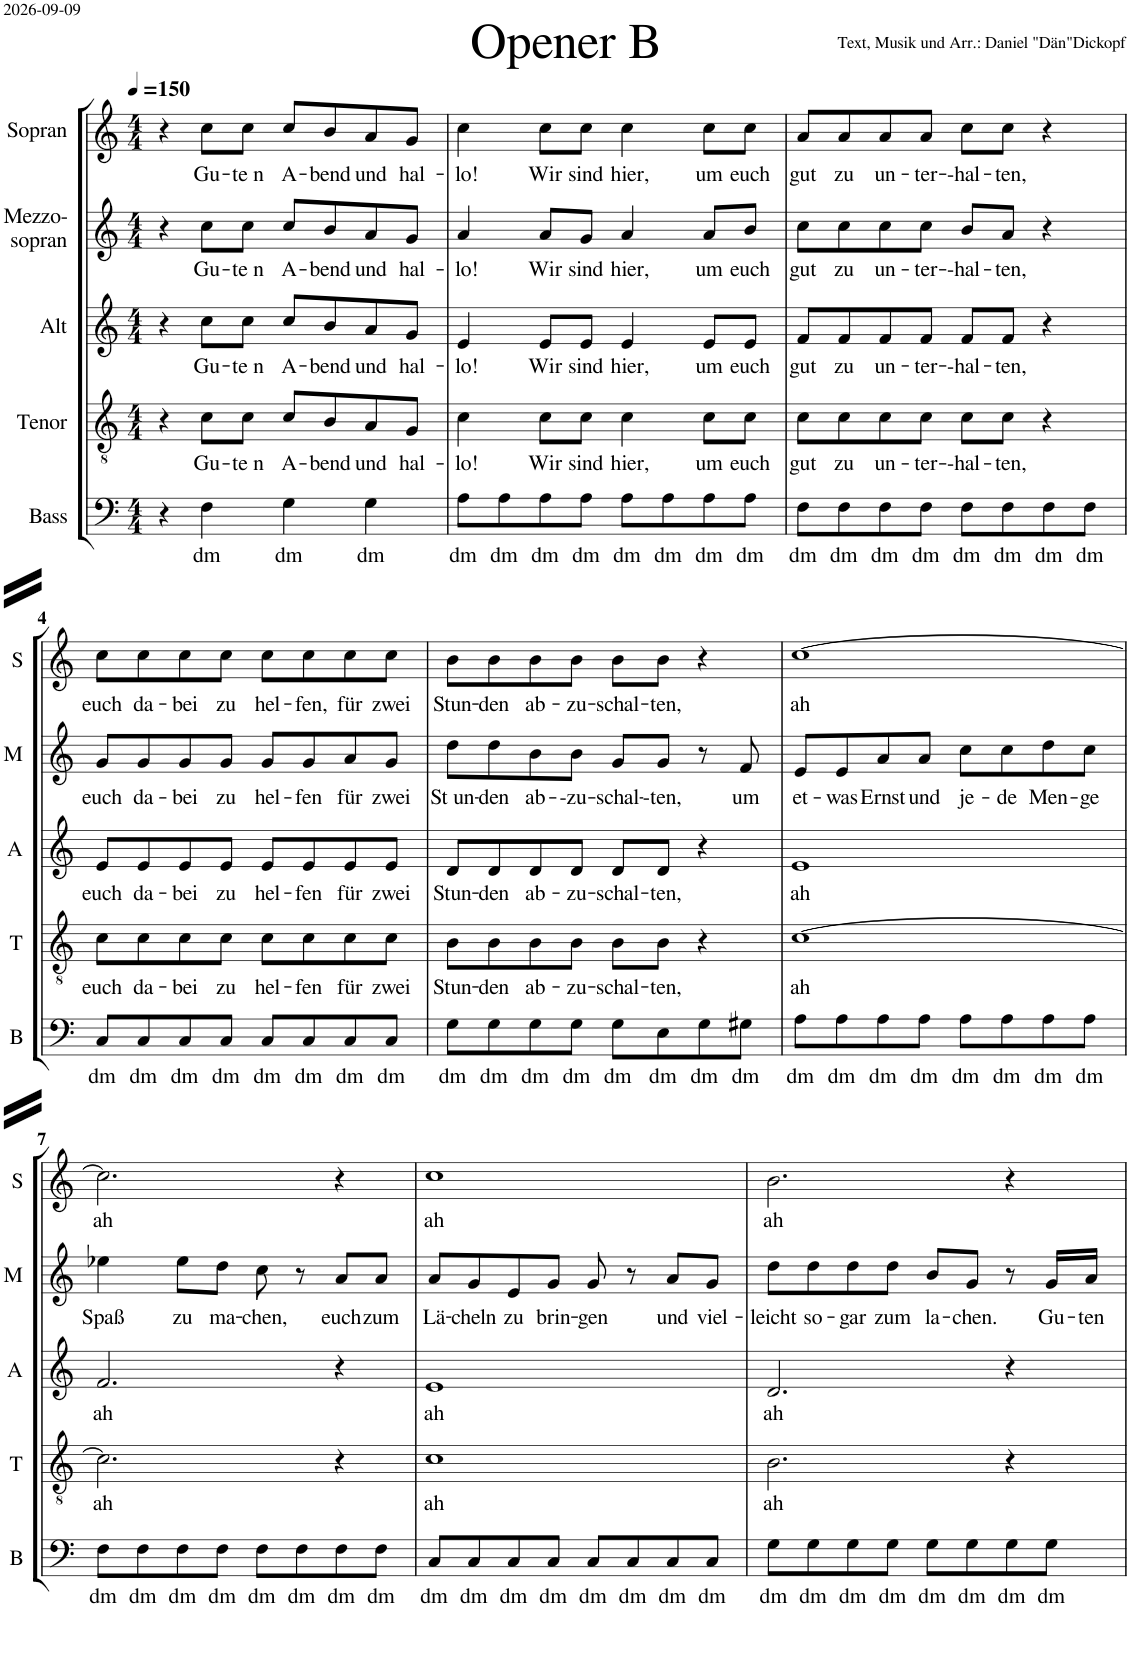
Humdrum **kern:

**kern	**text	**kern	**text	**kern	**text	**kern	**text	**kern	**text
*part5	*part5	*part4	*part4	*part3	*part3	*part2	*part2	*part1	*part1
*staff5	*staff5	*staff4	*staff4	*staff3	*staff3	*staff2	*staff2	*staff1	*staff1
*I"Bass	*	*I"Tenor	*	*I"Alt	*	*I"Mezzo- sopran	*	*I"Sopran	*
*I'B	*	*I'T	*	*I'A	*	*I'M	*	*I'S	*
*clefF4	*	*clefGv2	*	*clefG2	*	*clefG2	*	*clefG2	*
*k[]	*	*k[]	*	*k[]	*	*k[]	*	*k[]	*
*M4/4	*	*M4/4	*	*M4/4	*	*M4/4	*	*M4/4	*
*MM150	*	*MM150	*	*MM150	*	*MM150	*	*MM150	*
=1	=1	=1	=1	=1	=1	=1	=1	=1	=1
4r	.	4r	.	4r	.	4r	.	4r	.
!	!LO:LY:b	!	!LO:LY:b	!	!LO:LY:b	!	!LO:LY:b	!	!LO:LY:b
4F\	dm	8c\L	Gu-	8cc\L	Gu-	8cc\L	Gu-	8cc\L	Gu-
!	!	!	!LO:LY:b	!	!LO:LY:b	!	!LO:LY:b	!	!LO:LY:b
.	.	8c\J	te n	8cc\J	te n	8cc\J	te n	8cc\J	te n
!	!LO:LY:b	!	!LO:LY:b	!	!LO:LY:b	!	!LO:LY:b	!	!LO:LY:b
4G\	dm	8c/L	A-	8cc/L	A-	8cc/L	A-	8cc/L	A-
!	!	!	!LO:LY:b	!	!LO:LY:b	!	!LO:LY:b	!	!LO:LY:b
.	.	8B/	bend	8b/	bend	8b/	bend	8b/	bend
!	!LO:LY:b	!	!LO:LY:b	!	!LO:LY:b	!	!LO:LY:b	!	!LO:LY:b
4G\	dm	8A/	und	8a/	und	8a/	und	8a/	und
!	!	!	!LO:LY:b	!	!LO:LY:b	!	!LO:LY:b	!	!LO:LY:b
.	.	8G/J	hal-	8g/J	hal-	8g/J	hal-	8g/J	hal-
=2	=2	=2	=2	=2	=2	=2	=2	=2	=2
!	!LO:LY:b	!	!LO:LY:b	!	!LO:LY:b	!	!LO:LY:b	!	!LO:LY:b
8A\L	dm	4c\	lo!	4e/	lo!	4a/	lo!	4cc\	lo!
!	!LO:LY:b	!	!	!	!	!	!	!	!
8A\	dm	.	.	.	.	.	.	.	.
!	!LO:LY:b	!	!LO:LY:b	!	!LO:LY:b	!	!LO:LY:b	!	!LO:LY:b
8A\	dm	8c\L	Wir	8e/L	Wir	8a/L	Wir	8cc\L	Wir
!	!LO:LY:b	!	!LO:LY:b	!	!LO:LY:b	!	!LO:LY:b	!	!LO:LY:b
8A\J	dm	8c\J	sind	8e/J	sind	8g/J	sind	8cc\J	sind
!	!LO:LY:b	!	!LO:LY:b	!	!LO:LY:b	!	!LO:LY:b	!	!LO:LY:b
8A\L	dm	4c\	hier,	4e/	hier,	4a/	hier,	4cc\	hier,
!	!LO:LY:b	!	!	!	!	!	!	!	!
8A\	dm	.	.	.	.	.	.	.	.
!	!LO:LY:b	!	!LO:LY:b	!	!LO:LY:b	!	!LO:LY:b	!	!LO:LY:b
8A\	dm	8c\L	um	8e/L	um	8a/L	um	8cc\L	um
!	!LO:LY:b	!	!LO:LY:b	!	!LO:LY:b	!	!LO:LY:b	!	!LO:LY:b
8A\J	dm	8c\J	euch	8e/J	euch	8b/J	euch	8cc\J	euch
=3	=3	=3	=3	=3	=3	=3	=3	=3	=3
!	!LO:LY:b	!	!LO:LY:b	!	!LO:LY:b	!	!LO:LY:b	!	!LO:LY:b
8F\L	dm	8c\L	gut	8f/L	gut	8cc\L	gut	8a/L	gut
!	!LO:LY:b	!	!LO:LY:b	!	!LO:LY:b	!	!LO:LY:b	!	!LO:LY:b
8F\	dm	8c\	zu	8f/	zu	8cc\	zu	8a/	zu
!	!LO:LY:b	!	!LO:LY:b	!	!LO:LY:b	!	!LO:LY:b	!	!LO:LY:b
8F\	dm	8c\	un-	8f/	un-	8cc\	un-	8a/	un-
!	!LO:LY:b	!	!LO:LY:b	!	!LO:LY:b	!	!LO:LY:b	!	!LO:LY:b
8F\J	dm	8c\J	ter-	8f/J	ter-	8cc\J	ter-	8a/J	ter-
!	!LO:LY:b	!	!LO:LY:b	!	!LO:LY:b	!	!LO:LY:b	!	!LO:LY:b
8F\L	dm	8c\L	-hal-	8f/L	-hal-	8b/L	-hal-	8cc\L	-hal-
!	!LO:LY:b	!	!LO:LY:b	!	!LO:LY:b	!	!LO:LY:b	!	!LO:LY:b
8F\	dm	8c\J	ten,	8f/J	ten,	8a/J	ten,	8cc\J	ten,
!	!LO:LY:b	!	!	!	!	!	!	!	!
8F\	dm	4r	.	4r	.	4r	.	4r	.
!	!LO:LY:b	!	!	!	!	!	!	!	!
8F\J	dm	.	.	.	.	.	.	.	.
!!LO:LB:g=z
=4	=4	=4	=4	=4	=4	=4	=4	=4	=4
!	!LO:LY:b	!	!LO:LY:b	!	!LO:LY:b	!	!LO:LY:b	!	!LO:LY:b
8C/L	dm	8c\L	euch	8e/L	euch	8g/L	euch	8cc\L	euch
!	!LO:LY:b	!	!LO:LY:b	!	!LO:LY:b	!	!LO:LY:b	!	!LO:LY:b
8C/	dm	8c\	da-	8e/	da-	8g/	da-	8cc\	da-
!	!LO:LY:b	!	!LO:LY:b	!	!LO:LY:b	!	!LO:LY:b	!	!LO:LY:b
8C/	dm	8c\	bei	8e/	bei	8g/	bei	8cc\	bei
!	!LO:LY:b	!	!LO:LY:b	!	!LO:LY:b	!	!LO:LY:b	!	!LO:LY:b
8C/J	dm	8c\J	zu	8e/J	zu	8g/J	zu	8cc\J	zu
!	!LO:LY:b	!	!LO:LY:b	!	!LO:LY:b	!	!LO:LY:b	!	!LO:LY:b
8C/L	dm	8c\L	hel-	8e/L	hel-	8g/L	hel-	8cc\L	hel-
!	!LO:LY:b	!	!LO:LY:b	!	!LO:LY:b	!	!LO:LY:b	!	!LO:LY:b
8C/	dm	8c\	fen	8e/	fen	8g/	fen	8cc\	fen,
!	!LO:LY:b	!	!LO:LY:b	!	!LO:LY:b	!	!LO:LY:b	!	!LO:LY:b
8C/	dm	8c\	für	8e/	für	8a/	für	8cc\	für
!	!LO:LY:b	!	!LO:LY:b	!	!LO:LY:b	!	!LO:LY:b	!	!LO:LY:b
8C/J	dm	8c\J	zwei	8e/J	zwei	8g/J	zwei	8cc\J	zwei
=5	=5	=5	=5	=5	=5	=5	=5	=5	=5
!	!LO:LY:b	!	!LO:LY:b	!	!LO:LY:b	!	!LO:LY:b	!	!LO:LY:b
8G\L	dm	8B\L	Stun-	8d/L	Stun-	8dd\L	St un-	8b\L	Stun-
!	!LO:LY:b	!	!LO:LY:b	!	!LO:LY:b	!	!LO:LY:b	!	!LO:LY:b
8G\	dm	8B\	den	8d/	den	8dd\	den	8b\	den
!	!LO:LY:b	!	!LO:LY:b	!	!LO:LY:b	!	!LO:LY:b	!	!LO:LY:b
8G\	dm	8B\	ab-	8d/	ab-	8b\	ab-	8b\	ab-
!	!LO:LY:b	!	!LO:LY:b	!	!LO:LY:b	!	!LO:LY:b	!	!LO:LY:b
8G\J	dm	8B\J	zu-	8d/J	zu-	8b\J	-zu-	8b\J	zu-
!	!LO:LY:b	!	!LO:LY:b	!	!LO:LY:b	!	!LO:LY:b	!	!LO:LY:b
8G\L	dm	8B\L	schal-	8d/L	schal-	8g/L	schal-	8b\L	schal-
!	!LO:LY:b	!	!LO:LY:b	!	!LO:LY:b	!	!LO:LY:b	!	!LO:LY:b
8E\	dm	8B\J	ten,	8d/J	ten,	8g/J	-ten,	8b\J	ten,
!	!LO:LY:b	!	!	!	!	!	!	!	!
8G\	dm	4r	.	4r	.	8r	.	4r	.
!	!LO:LY:b	!	!	!	!	!	!LO:LY:b	!	!
8G#X\J	dm	.	.	.	.	8f/	um	.	.
=6	=6	=6	=6	=6	=6	=6	=6	=6	=6
!	!LO:LY:b	!	!LO:LY:b	!	!LO:LY:b	!	!LO:LY:b	!	!LO:LY:b
8A\L	dm	[1c	ah	1e	ah	8e/L	et-	[1cc	ah
!	!LO:LY:b	!	!	!	!	!	!LO:LY:b	!	!
8A\	dm	.	.	.	.	8e/	was	.	.
!	!LO:LY:b	!	!	!	!	!	!LO:LY:b	!	!
8A\	dm	.	.	.	.	8a/	Ernst	.	.
!	!LO:LY:b	!	!	!	!	!	!LO:LY:b	!	!
8A\J	dm	.	.	.	.	8a/J	und	.	.
!	!LO:LY:b	!	!	!	!	!	!LO:LY:b	!	!
8A\L	dm	.	.	.	.	8cc\L	je-	.	.
!	!LO:LY:b	!	!	!	!	!	!LO:LY:b	!	!
8A\	dm	.	.	.	.	8cc\	de	.	.
!	!LO:LY:b	!	!	!	!	!	!LO:LY:b	!	!
8A\	dm	.	.	.	.	8dd\	Men-	.	.
!	!LO:LY:b	!	!	!	!	!	!LO:LY:b	!	!
8A\J	dm	.	.	.	.	8cc\J	ge	.	.
!!LO:LB:g=z
=7	=7	=7	=7	=7	=7	=7	=7	=7	=7
!	!LO:LY:b	!	!LO:LY:b	!	!LO:LY:b	!	!LO:LY:b	!	!LO:LY:b
8F\L	dm	2.c\]	ah	2.f/	ah	4ee-X\	Spaß	2.cc\]	ah
!	!LO:LY:b	!	!	!	!	!	!	!	!
8F\	dm	.	.	.	.	.	.	.	.
!	!LO:LY:b	!	!	!	!	!	!LO:LY:b	!	!
8F\	dm	.	.	.	.	8ee-\L	zu	.	.
!	!LO:LY:b	!	!	!	!	!	!LO:LY:b	!	!
8F\J	dm	.	.	.	.	8dd\J	ma-	.	.
!	!LO:LY:b	!	!	!	!	!	!LO:LY:b	!	!
8F\L	dm	.	.	.	.	8cc\	chen,	.	.
!	!LO:LY:b	!	!	!	!	!	!	!	!
8F\	dm	.	.	.	.	8r	.	.	.
!	!LO:LY:b	!	!	!	!	!	!LO:LY:b	!	!
8F\	dm	4r	.	4r	.	8a/L	euch	4r	.
!	!LO:LY:b	!	!	!	!	!	!LO:LY:b	!	!
8F\J	dm	.	.	.	.	8a/J	zum	.	.
=8	=8	=8	=8	=8	=8	=8	=8	=8	=8
!	!LO:LY:b	!	!LO:LY:b	!	!LO:LY:b	!	!LO:LY:b	!	!LO:LY:b
8C/L	dm	1c	ah	1e	ah	8a/L	Lä-	1cc	ah
!	!LO:LY:b	!	!	!	!	!	!LO:LY:b	!	!
8C/	dm	.	.	.	.	8g/	cheln	.	.
!	!LO:LY:b	!	!	!	!	!	!LO:LY:b	!	!
8C/	dm	.	.	.	.	8e/	zu	.	.
!	!LO:LY:b	!	!	!	!	!	!LO:LY:b	!	!
8C/J	dm	.	.	.	.	8g/J	brin-	.	.
!	!LO:LY:b	!	!	!	!	!	!LO:LY:b	!	!
8C/L	dm	.	.	.	.	8g/	gen	.	.
!	!LO:LY:b	!	!	!	!	!	!	!	!
8C/	dm	.	.	.	.	8r	.	.	.
!	!LO:LY:b	!	!	!	!	!	!LO:LY:b	!	!
8C/	dm	.	.	.	.	8a/L	und	.	.
!	!LO:LY:b	!	!	!	!	!	!LO:LY:b	!	!
8C/J	dm	.	.	.	.	8g/J	viel-	.	.
=9	=9	=9	=9	=9	=9	=9	=9	=9	=9
!	!LO:LY:b	!	!LO:LY:b	!	!LO:LY:b	!	!LO:LY:b	!	!LO:LY:b
8G\L	dm	2.B\	ah	2.d/	ah	8dd\L	leicht	2.b\	ah
!	!LO:LY:b	!	!	!	!	!	!LO:LY:b	!	!
8G\	dm	.	.	.	.	8dd\	so-	.	.
!	!LO:LY:b	!	!	!	!	!	!LO:LY:b	!	!
8G\	dm	.	.	.	.	8dd\	gar	.	.
!	!LO:LY:b	!	!	!	!	!	!LO:LY:b	!	!
8G\J	dm	.	.	.	.	8dd\J	zum	.	.
!	!LO:LY:b	!	!	!	!	!	!LO:LY:b	!	!
8G\L	dm	.	.	.	.	8b/L	la-	.	.
!	!LO:LY:b	!	!	!	!	!	!LO:LY:b	!	!
8G\	dm	.	.	.	.	8g/J	chen.	.	.
!	!LO:LY:b	!	!	!	!	!	!	!	!
8G\	dm	4r	.	4r	.	8r	.	4r	.
!	!LO:LY:b	!	!	!	!	!	!LO:LY:b	!	!
8G\J	dm	.	.	.	.	16g/LL	Gu-	.	.
!	!	!	!	!	!	!	!LO:LY:b	!	!
.	.	.	.	.	.	16a/JJ	ten	.	.
=	=	=	=	=	=	=	=	=	=
*-	*-	*-	*-	*-	*-	*-	*-	*-	*-
